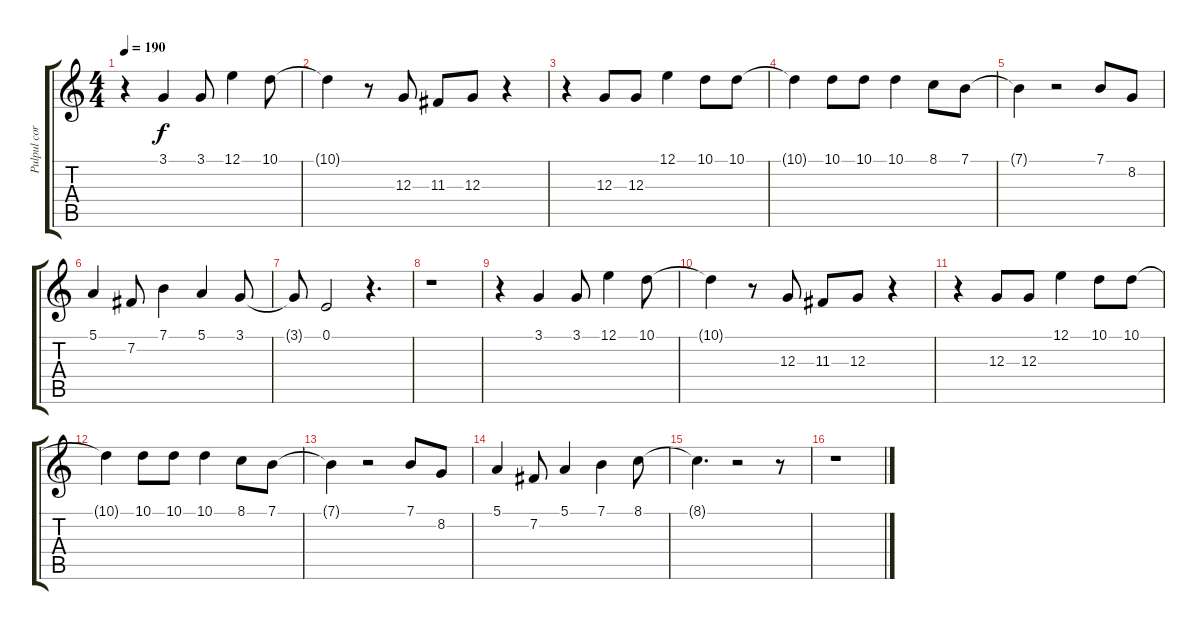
\track ("Pulpul cordes vocales" "Pulpul cor") {instrument cello}
\staff {score tabs}
\tuning (E4 B3 G3 D3 A2 E2) {hide}
\ts (4 4)
\tempo 190
\clef g2
\ks c
r.4{dy f} 3.1.4 3.1.8 12.1.4 10.1.8 |
10.1{t}.4 r.8 12.3.8 11.3.8 12.3.8 r.4 |
r.4 12.3.8 12.3.8 12.1.4 10.1.8 10.1.8 |
10.1{t}.4 10.1.8 10.1.8 10.1.4 8.1.8 7.1.8 |
7.1{t}.4 r.2 7.1.8 8.2.8 |
5.1.4 7.2.8 7.1.4 5.1.4 3.1.8 |
3.1{t}.8 0.1.2 r.4{d} |
r.1 |
r.4 3.1.4 3.1.8 12.1.4 10.1.8 |
10.1{t}.4 r.8 12.3.8 11.3.8 12.3.8 r.4 |
r.4 12.3.8 12.3.8 12.1.4 10.1.8 10.1.8 |
10.1{t}.4 10.1.8 10.1.8 10.1.4 8.1.8 7.1.8 |
7.1{t}.4 r.2 7.1.8 8.2.8 |
5.1.4 7.2.8 5.1.4 7.1.4 8.1.8 |
8.1{t}.4{d} r.2 r.8 |
r.1
